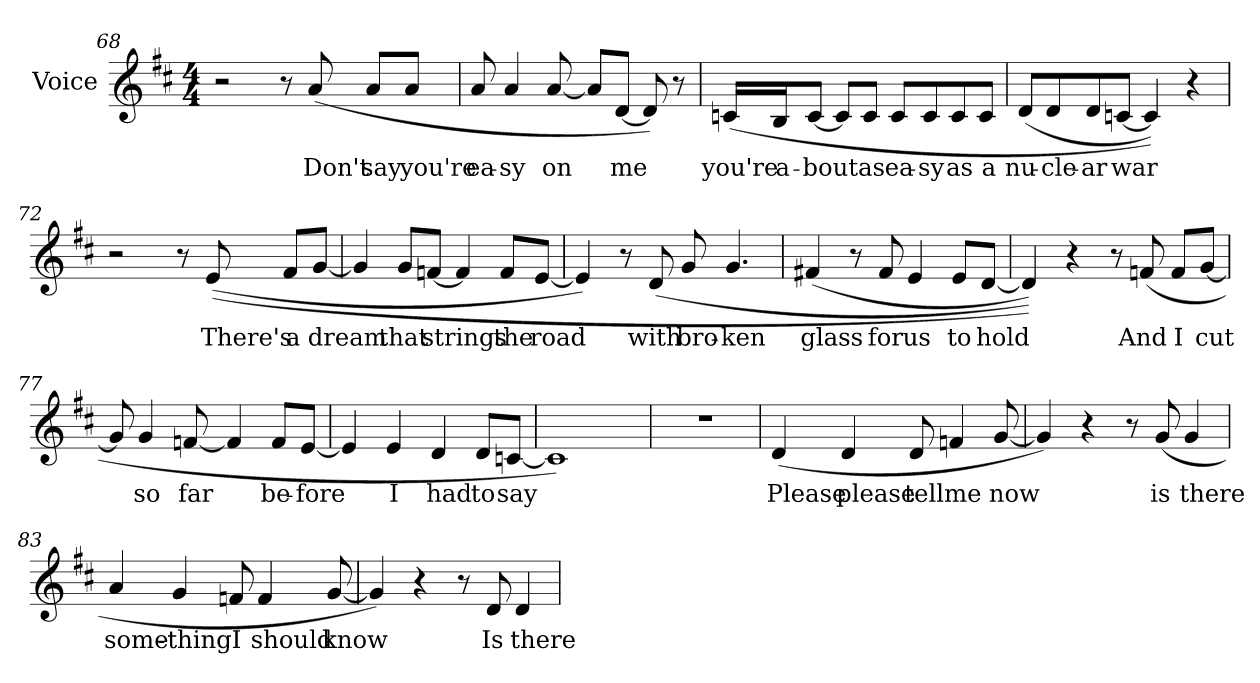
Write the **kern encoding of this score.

**kern	**text
*part1	*part1
*staff1	*staff1
*I"Voice	*
*I'Voice	*
*clefG2	*
*k[f#c#]	*
*D:	*
*M4/4	*
=68	=68
2r	.
8r	.
!	!LO:LY:b:color=#000000
(8ai/	Don't
!	!LO:LY:b:color=#000000
8ai/L	say
!	!LO:LY:b:color=#000000
8ai/J	you're
!!LO:LB:g=z
=69	=69
!	!LO:LY:b:color=#000000
8ai/	ea-
!	!LO:LY:b:color=#000000
4ai/	-sy
!	!LO:LY:b:color=#000000
[8ai/	on
8ai/L]	.
!	!LO:LY:b:color=#000000
[8di/J	me
8di/])	.
8r	.
=70	=70
!	!LO:LY:b:color=#000000
(16cni/LL	you're
!	!LO:LY:b:color=#000000
16Bi/J	a-
!	!LO:LY:b:color=#000000
[8ci/J	-bout
8ci/L]	.
!	!LO:LY:b:color=#000000
8ci/J	as
!	!LO:LY:b:color=#000000
8ci/L	ea-
!	!LO:LY:b:color=#000000
8ci/	-sy
!	!LO:LY:b:color=#000000
8ci/	as
!	!LO:LY:b:color=#000000
8ci/J	a
=71	=71
!	!LO:LY:b:color=#000000
(8di/L	nu-
!	!LO:LY:b:color=#000000
8di/	-cle-
!	!LO:LY:b:color=#000000
8di/	-ar
!	!LO:LY:b:color=#000000
[8cni/J	war
4ci/]))	.
4r	.
!!LO:LB:g=z
=72	=72
2r	.
8r	.
!	!LO:LY:b:color=#000000
((8ei/	There's
!	!LO:LY:b:color=#000000
8f#i/L	a
!	!LO:LY:b:color=#000000
[8gi/J	dream
=73	=73
4gi/]	.
!	!LO:LY:b:color=#000000
8gi/L	that
!	!LO:LY:b:color=#000000
[8fni/J	strings
4fi/]	.
!	!LO:LY:b:color=#000000
8fi/L	the
!	!LO:LY:b:color=#000000
[8ei/J	road
=74	=74
4ei/])	.
8r	.
!	!LO:LY:b:color=#000000
(8di/	with
!	!LO:LY:b:color=#000000
8gi/	bro-
!	!LO:LY:b:color=#000000
4.gi/	-ken
=75	=75
!	!LO:LY:b:color=#000000
(4f#Xi/	glass
8r	.
!	!LO:LY:b:color=#000000
8f#i/	for
!	!LO:LY:b:color=#000000
4ei/	us
!	!LO:LY:b:color=#000000
8ei/L	to
!	!LO:LY:b:color=#000000
[8di/J	hold
!!LO:LB:g=z
=76	=76
4di/])))	.
4r	.
8r	.
!	!LO:LY:b:color=#000000
(8fni/	And
!	!LO:LY:b:color=#000000
8fi/L	I
!	!LO:LY:b:color=#000000
[8gi/J	cut
=77	=77
8gi/]	.
!	!LO:LY:b:color=#000000
4gi/	so
!	!LO:LY:b:color=#000000
[8fni/	far
4fi/]	.
!	!LO:LY:b:color=#000000
8fi/L	be-
!	!LO:LY:b:color=#000000
[8ei/J	-fore
=78	=78
4ei/]	.
!	!LO:LY:b:color=#000000
4ei/	I
!	!LO:LY:b:color=#000000
4di/	had
!	!LO:LY:b:color=#000000
8di/L	to
!	!LO:LY:b:color=#000000
[8cni/J	say
=79	=79
1ci])	.
=80	=80
1r	.
!!LO:PB:g=z
=81	=81
!	!LO:LY:b:color=#000000
(4di/	Please
!	!LO:LY:b:color=#000000
4di/	please
!	!LO:LY:b:color=#000000
8di/	tell
!	!LO:LY:b:color=#000000
4fni/	me
!	!LO:LY:b:color=#000000
[8gi/	now
=82	=82
4gi/])	.
4r	.
8r	.
!	!LO:LY:b:color=#000000
(8gi/	is
!	!LO:LY:b:color=#000000
4gi/	there
=83	=83
!	!LO:LY:b:color=#000000
4ai/	some-
!	!LO:LY:b:color=#000000
4gi/	-thing
!	!LO:LY:b:color=#000000
8fni/	I
!	!LO:LY:b:color=#000000
4fi/	should
!	!LO:LY:b:color=#000000
[8gi/	know
=84	=84
4gi/])	.
4r	.
8r	.
!	!LO:LY:b:color=#000000
8di/	Is
!	!LO:LY:b:color=#000000
4di/	there
=	=
*-	*-
